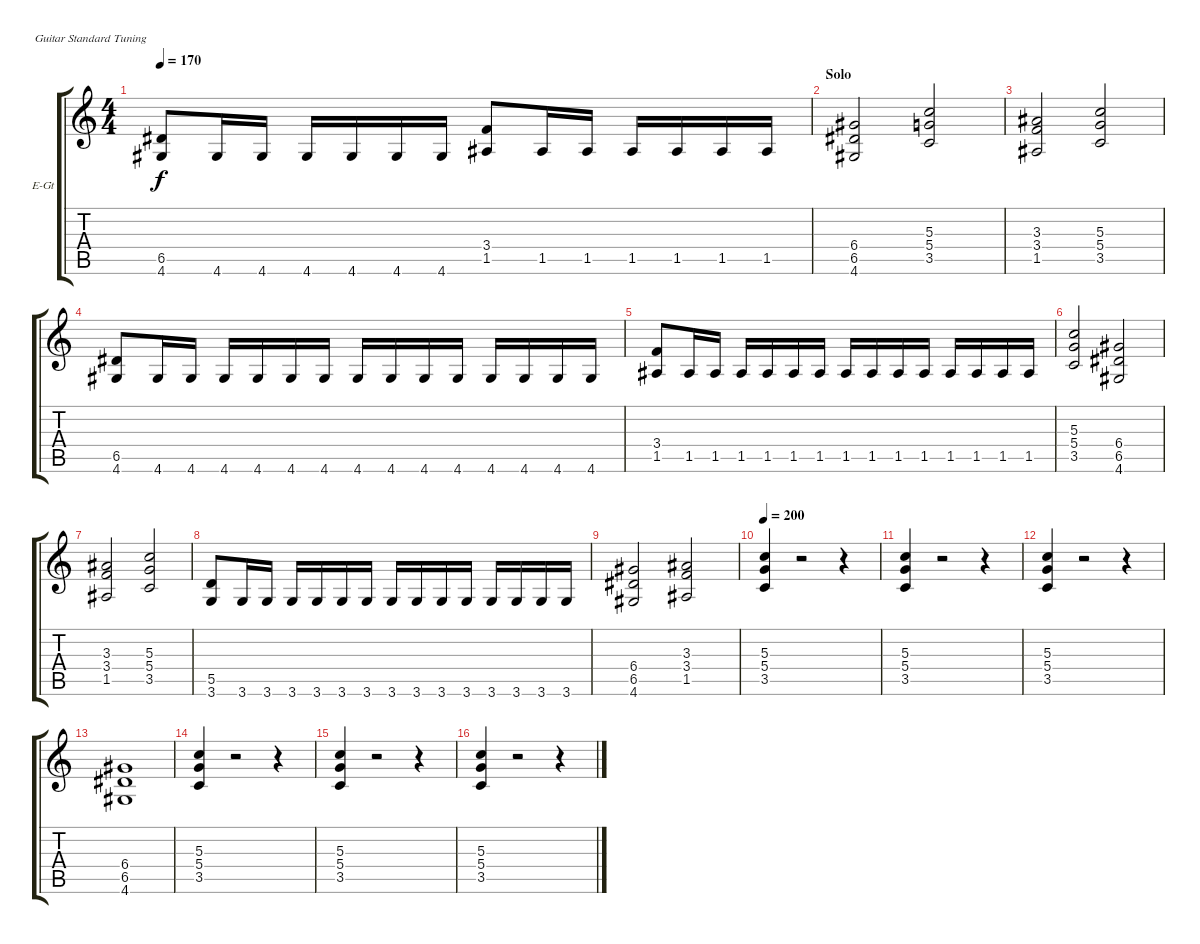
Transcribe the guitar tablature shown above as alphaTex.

\bracketExtendMode groupsimilarinstruments
\firstSystemTrackNameOrientation horizontal
\otherSystemsTrackNameOrientation horizontal
\track ("Guitar 2" "E-Gt") {instrument distortionguitar}
\staff {score tabs}
\tuning (E4 B3 G3 D3 A2 E2)
\ts (4 4)
\tempo 170
\clef g2
\ks aminor
(6.5 4.6).8{dy f} 4.6.16 4.6.16 4.6.16 4.6.16 4.6.16 4.6.16 (3.4 1.5).8 1.5.16 1.5.16 1.5.16 1.5.16 1.5.16 1.5.16 |
\section ("" "Solo")
(6.4 6.5 4.6).2 (5.3 5.4 3.5).2 |
(3.3 3.4 1.5).2 (5.3 5.4 3.5).2 |
(6.5 4.6).8 4.6.16 4.6.16 4.6.16 4.6.16 4.6.16 4.6.16 4.6.16 4.6.16 4.6.16 4.6.16 4.6.16 4.6.16 4.6.16 4.6.16 |
(3.4 1.5).8 1.5.16 1.5.16 1.5.16 1.5.16 1.5.16 1.5.16 1.5.16 1.5.16 1.5.16 1.5.16 1.5.16 1.5.16 1.5.16 1.5.16 |
(5.3 5.4 3.5).2 (6.4 6.5 4.6).2 |
(3.3 3.4 1.5).2 (5.3 5.4 3.5).2 |
(5.5 3.6).8 3.6.16 3.6.16 3.6.16 3.6.16 3.6.16 3.6.16 3.6.16 3.6.16 3.6.16 3.6.16 3.6.16 3.6.16 3.6.16 3.6.16 |
(6.4 6.5 4.6).2 (3.3 3.4 1.5).2 |
\section ("" "")
\tempo 200
(5.3 5.4 3.5).4 r.2 r.4 |
(5.3 5.4 3.5).4 r.2 r.4 |
(5.3 5.4 3.5).4 r.2 r.4 |
(6.4 6.5 4.6).1 |
(5.3 5.4 3.5).4 r.2 r.4 |
(5.3 5.4 3.5).4 r.2 r.4 |
(5.3 5.4 3.5).4 r.2 r.4
